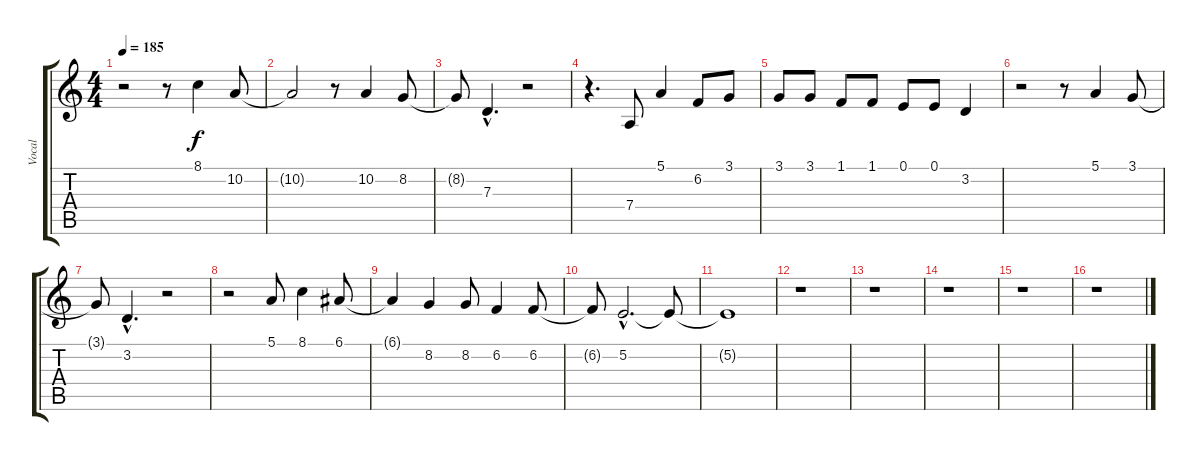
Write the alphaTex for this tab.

\track ("Vocal" "Vocal") {instrument flute}
\staff {score tabs}
\tuning (E4 B3 G3 D3 A2 E2) {hide}
\ts (4 4)
\tempo 185
\clef g2
\ks c
r.2{dy f} r.8 8.1.4 10.2.8 |
10.2{t}.2 r.8 10.2.4 8.2.8 |
8.2{t}.8 7.3{hac}.4{d} r.2 |
r.4{d} 7.4.8 5.1.4 6.2.8 3.1.8 |
3.1.8 3.1.8 1.1.8 1.1.8 0.1.8 0.1.8 3.2.4 |
r.2 r.8 5.1.4 3.1.8 |
3.1{t}.8 3.2{hac}.4{d} r.2 |
r.2 5.1.8 8.1.4 6.1.8 |
6.1{t}.4 8.2.4 8.2.8 6.2.4 6.2.8 |
6.2{t}.8 5.2{hac}.2{d} 5.2{t}.8 |
5.2{t}.1 |
r.1 |
r.1 |
r.1 |
r.1 |
r.1
